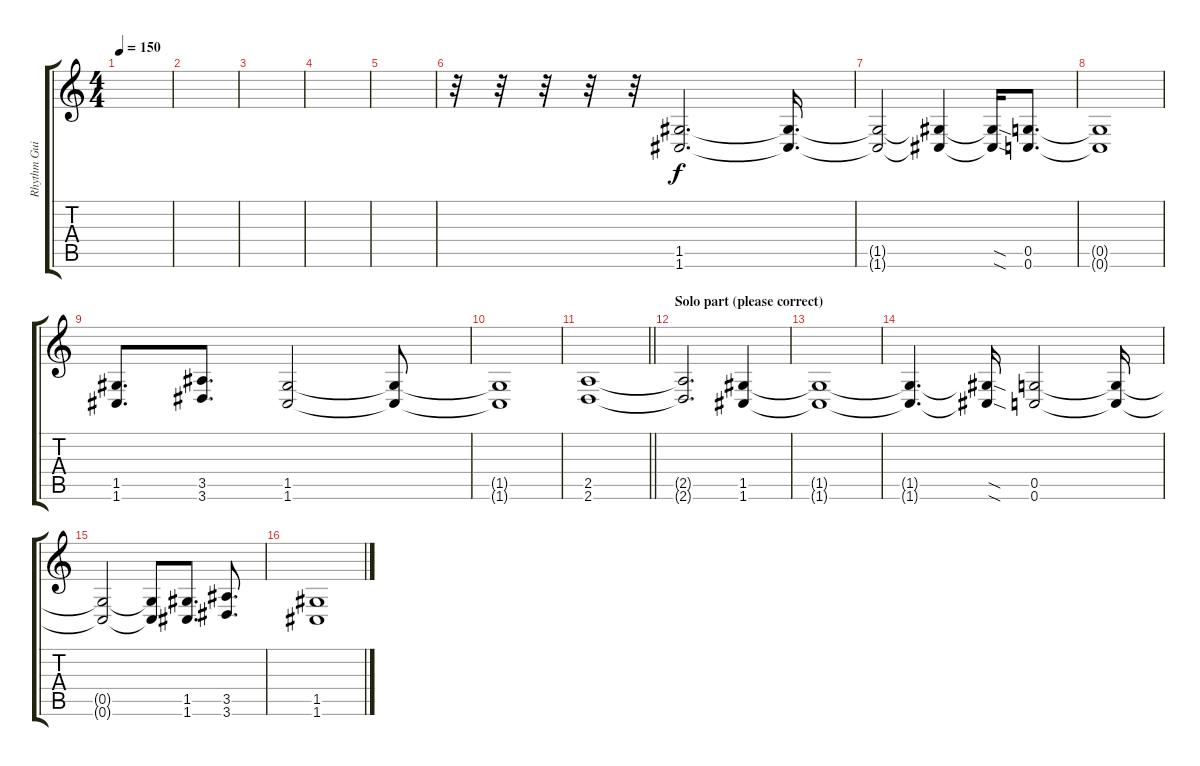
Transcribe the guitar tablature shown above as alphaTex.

\track ("Rhythm Guitar 2" "Rhythm Gui") {instrument overdrivenguitar}
\staff {score tabs}
\tuning (D4 A3 F3 C3 G2 C2) {hide}
\ts (4 4)
\tempo 150
\clef g2
\ks c
|
|
|
|
|
r.32 r.32 r.32 r.32 r.32 (1.5 1.6).2{d} (1.5{t} 1.6{t}).16{d} |
(1.5{t} 1.6{t}).2 (1.5{t} 1.6{t}).4 (1.5{sod t} 1.6{sod t}).16 (0.5 0.6).8{d} |
(0.5{t} 0.6{t}).1 |
(1.5 1.6).8{d} (3.5 3.6).8{d} (1.5 1.6).2 (1.5{t} 1.6{t}).8 |
(1.5{t} 1.6{t}).1 |
\barLineRight lightlight
(2.5 2.6).1 |
\section ("" "Solo part (please correct)")
(2.5{t} 2.6{t}).2{d} (1.5 1.6).4 |
(1.5{t} 1.6{t}).1 |
(1.5{t} 1.6{t}).4{d} (1.5{sod t} 1.6{sod t}).16 (0.5 0.6).2 (0.5{t} 0.6{t}).16 |
(0.5{t} 0.6{t}).2 (0.5{t} 0.6{t}).8 (1.5 1.6).8{d} (3.5 3.6).8{d} |
(1.5 1.6).1
